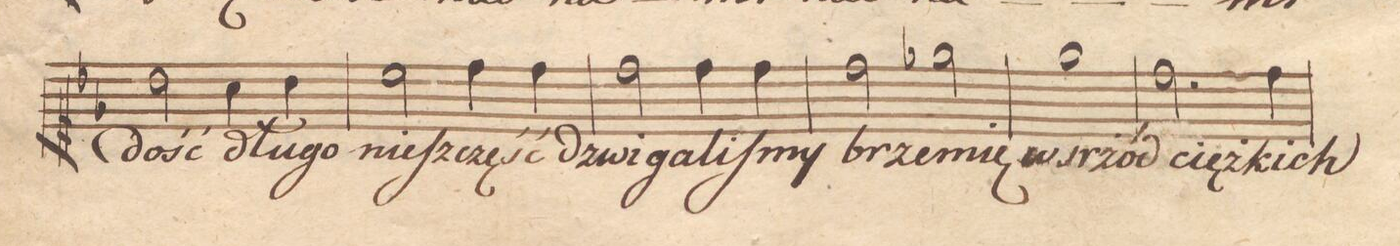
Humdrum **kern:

**kern	**text	**dynam
*I"Soprano.	*	*
*clefC1	*	*
*k[b-e-]	*	*
*met(c|)	*	*
*M2/2	*	*
2b-\	dość	.
4a\	dłu-	.
4b-\	-go	.
=36	=36	=36
2cc\	nie-	.
4dd\	-ſzczęść	.
4dd\	dźwi-	.
=37	=37	=37
2dd\	-ga-	.
4dd\	-liſ-	.
4dd\	-my	.
=38	=38	=38
2dd\	brze-	.
2ee-X\	-mię	.
=39	=39	=39
1ee-	wśród	.
=40	=40	=40
2.dd\	cięż-	.
4dd\	-kich	.
=41	=41	=41
*-	*-	*-
